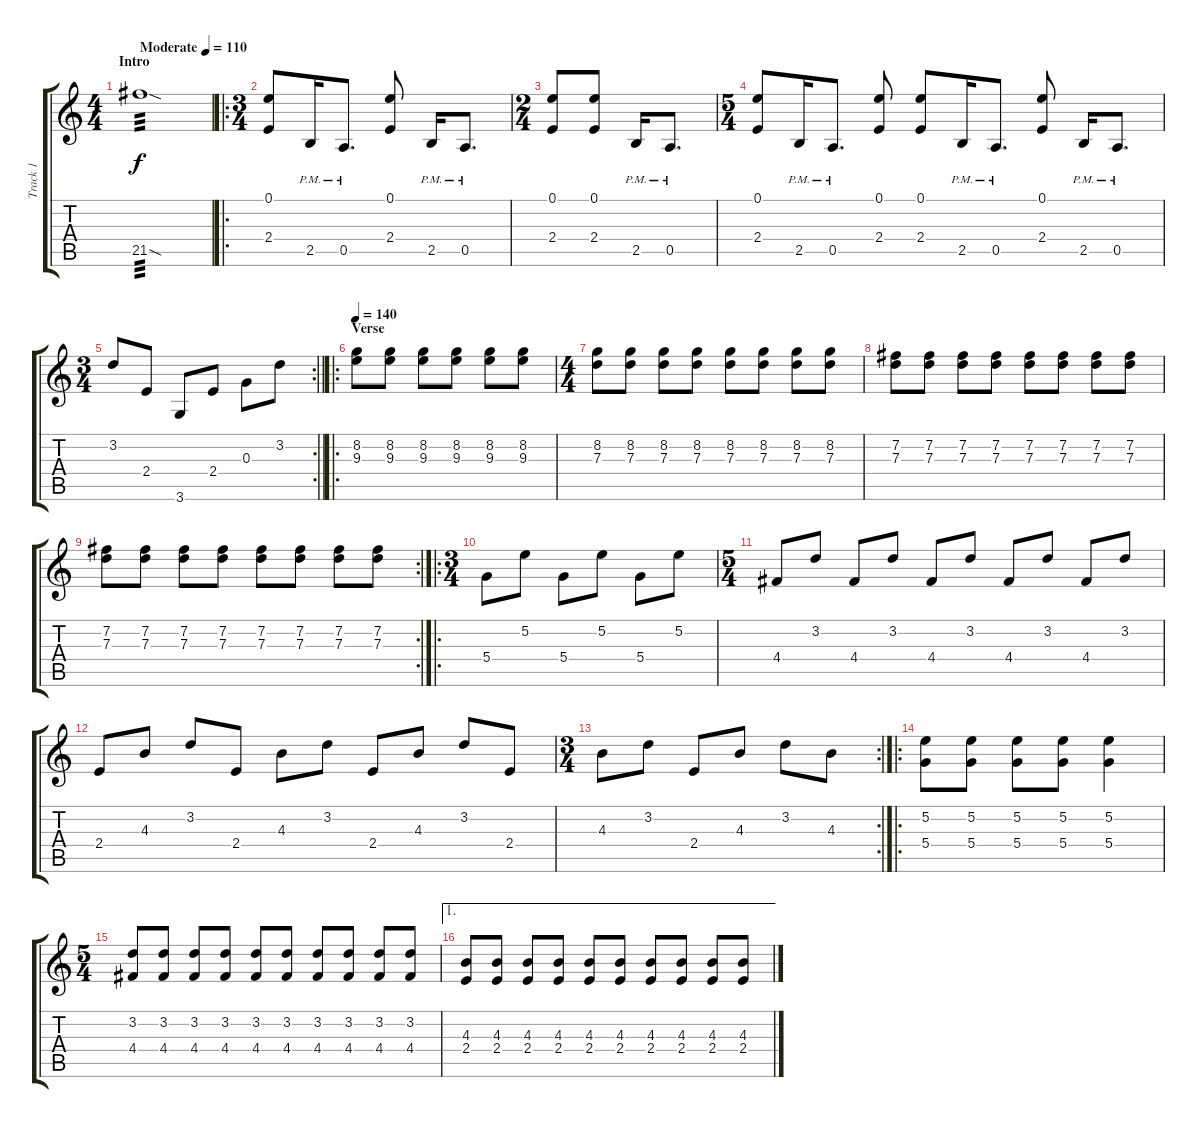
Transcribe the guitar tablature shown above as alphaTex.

\track ("Track 1" "Track 1") {instrument electricguitarclean}
\staff {score tabs}
\tuning (E4 B3 G3 D3 A2 E2) {hide}
\ts (4 4)
\section ("" "Intro")
\tempo (110 "Moderate")
\clef g2
\ks c
21.5{sod}.1{tp 3 dy f instrument electricguitarclean} |
\ro
\ts (3 4)
(0.1 2.4).8 2.5{pm}.16 0.5{pm}.8{d} (0.1 2.4).8 2.5{pm}.16 0.5{pm}.8{d} |
\ts (2 4)
(0.1 2.4).8 (0.1 2.4).8 2.5{pm}.16 0.5{pm}.8{d} |
\ts (5 4)
(0.1 2.4).8 2.5{pm}.16 0.5{pm}.8{d} (0.1 2.4).8 (0.1 2.4).8 2.5{pm}.16 0.5{pm}.8{d} (0.1 2.4).8 2.5{pm}.16 0.5{pm}.8{d} |
\rc 2
\ts (3 4)
\barLineRight lightlight
3.2.8 2.4.8 3.6.8 2.4.8 0.3.8 3.2.8 |
\ro
\section ("" "Verse")
\tempo 140
(8.2 9.3).8 (8.2 9.3).8 (8.2 9.3).8 (8.2 9.3).8 (8.2 9.3).8 (8.2 9.3).8 |
\ts (4 4)
(8.2 7.3).8 (8.2 7.3).8 (8.2 7.3).8 (8.2 7.3).8 (8.2 7.3).8 (8.2 7.3).8 (8.2 7.3).8 (8.2 7.3).8 |
(7.2 7.3).8 (7.2 7.3).8 (7.2 7.3).8 (7.2 7.3).8 (7.2 7.3).8 (7.2 7.3).8 (7.2 7.3).8 (7.2 7.3).8 |
\rc 2
(7.2 7.3).8 (7.2 7.3).8 (7.2 7.3).8 (7.2 7.3).8 (7.2 7.3).8 (7.2 7.3).8 (7.2 7.3).8 (7.2 7.3).8 |
\ro
\ts (3 4)
5.4.8 5.2.8 5.4.8 5.2.8 5.4.8 5.2.8 |
\ts (5 4)
4.4.8 3.2.8 4.4.8 3.2.8 4.4.8 3.2.8 4.4.8 3.2.8 4.4.8 3.2.8 |
2.4.8 4.3.8 3.2.8 2.4.8 4.3.8 3.2.8 2.4.8 4.3.8 3.2.8 2.4.8 |
\rc 2
\ts (3 4)
4.3.8 3.2.8 2.4.8 4.3.8 3.2.8 4.3.8 |
\ro
(5.2 5.4).8 (5.2 5.4).8 (5.2 5.4).8 (5.2 5.4).8 (5.2 5.4).4 |
\ts (5 4)
(3.2 4.4).8 (3.2 4.4).8 (3.2 4.4).8 (3.2 4.4).8 (3.2 4.4).8 (3.2 4.4).8 (3.2 4.4).8 (3.2 4.4).8 (3.2 4.4).8 (3.2 4.4).8 |
\ae 1
(4.3 2.4).8 (4.3 2.4).8 (4.3 2.4).8 (4.3 2.4).8 (4.3 2.4).8 (4.3 2.4).8 (4.3 2.4).8 (4.3 2.4).8 (4.3 2.4).8 (4.3 2.4).8
